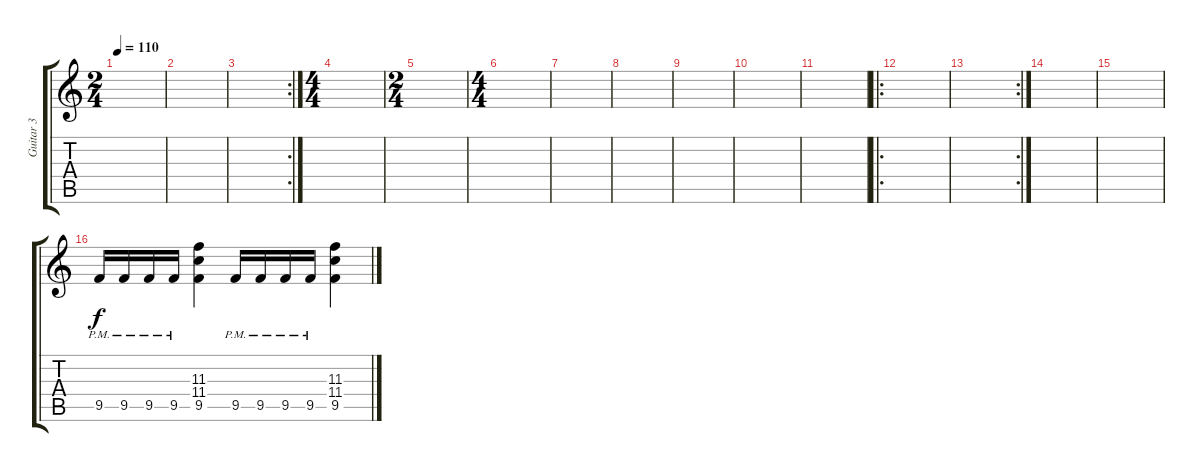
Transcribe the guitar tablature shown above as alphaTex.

\track ("Guitar 3" "Guitar 3") {instrument overdrivenguitar}
\staff {score tabs}
\tuning (Eb4 Bb3 Gb3 Db3 Ab2 Eb2) {hide}
\ts (2 4)
\tempo 110
\clef g2
\ks c
|
|
\rc 2
|
\ts (4 4)
|
\ts (2 4)
|
\ts (4 4)
|
|
|
|
|
|
\ro
|
\rc 2
|
|
|
9.5{pm}.16 9.5{pm}.16 9.5{pm}.16 9.5{pm}.16 (11.3 11.4 9.5).4 9.5{pm}.16 9.5{pm}.16 9.5{pm}.16 9.5{pm}.16 (11.3 11.4 9.5).4
